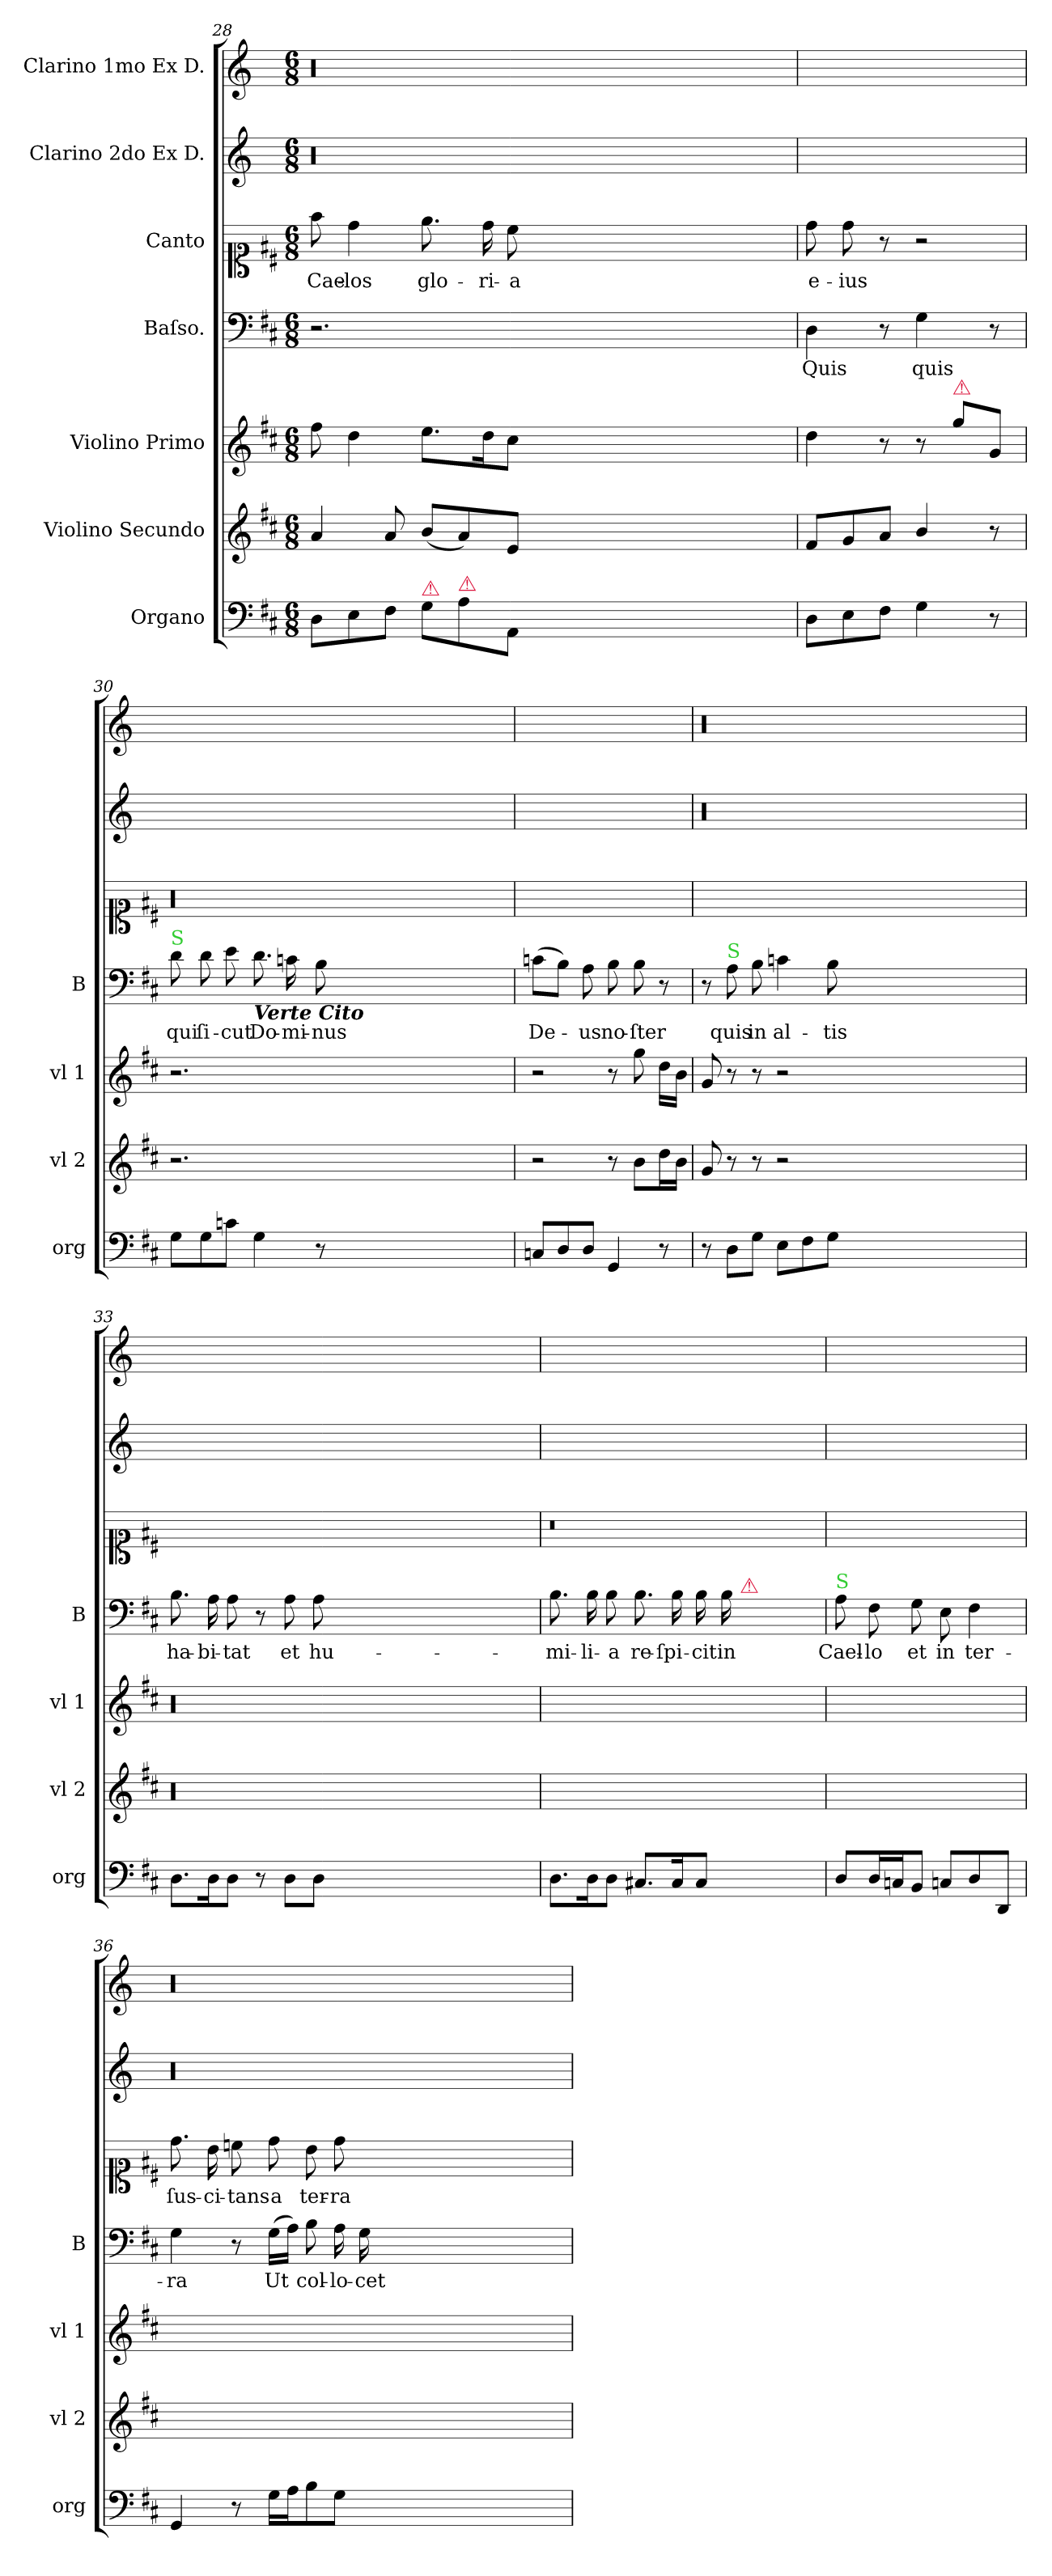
**kern	**kern	**kern	**kern	**text	**kern	**text	**kern	**kern
*part7	*part6	*part5	*part4	*part4	*part3	*part3	*part2	*part1
*staff7	*staff6	*staff5	*staff4	*staff4	*staff3	*staff3	*staff2	*staff1
*I"Organo	*I"Violino Secundo	*I"Violino Primo	*I"Baſso.	*	*I"Canto	*	*I"Clarino 2do Ex D.	*I"Clarino 1mo Ex D.
*I'org	*I'vl 2	*I'vl 1	*I'B	*	*	*	*	*
*clefF4	*clefG2	*clefG2	*clefF4	*	*clefC1	*	*clefG2	*clefG2
*	*	*	*	*	*	*	*ITrd-1c-2	*ITrd-1c-2
*k[f#c#]	*k[f#c#]	*k[f#c#]	*k[f#c#]	*	*k[f#c#]	*	*k[f#c#]	*k[f#c#]
*M6/8	*M6/8	*M6/8	*M6/8	*	*M6/8	*	*M6/8	*M6/8
=28	=28	=28	=28	=28	=28	=28	=28	=28
!	!	!	!	!	!	!	!LO:N:vis=00	!LO:N:vis=00
8D\L	4a/	8ff#\	2.r	.	8ff#\	Cae-	0.r	0.r
8E\	.	4dd\	.	.	4dd\	-los	.	.
8F#\J	8a/	.	.	.	.	.	.	.
!LO:TX:a:color=crimson:t=⚠	!	!	!	!	!	!	!	!
8G\L	(<8b/L	8.ee\L	.	.	8.ee\	glo-	.	.
!LO:TX:a:color=crimson:t=⚠	!	!	!	!	!	!	!	!
8A\	8a/)	.	.	.	.	.	.	.
.	.	16dd\K	.	.	16dd\	-ri-	.	.
8AA/J	8e/J	8cc#\J	.	.	8cc#\	-a	.	.
0ryy	0ryy	0ryy	0ryy	.	0ryy	.	.	.
4ryy	4ryy	4ryy	4ryy	.	4ryy	.	.	.
=29	=29	=29	=29	=29	=29	=29	=29	=29
8D\L	8f#/L	4dd\	4D\	Quis	8dd\	e-	2.ryy	2.ryy
8E\	8g/	.	.	.	8dd\	-ius	.	.
8F#\J	8a/J	8r	8r	.	8r	.	.	.
!	!	!	!	!	!LO:N:vis=2	!	!	!
4G\	4b/	8r	4G\	quis	4.r	.	.	.
!	!	!LO:TX:a:color=crimson:t=⚠	!	!	!	!	!	!
.	.	8gg\L	.	.	.	.	.	.
8r	8r	8g/J	8r	.	.	.	.	.
=30	=30	=30	=30	=30	=30	=30	=30	=30
!	!	!	!LO:TX:a:color=limegreen:t=S	!	!	!	!	!
!	!	!	!	!	!LO:N:vis=00	!	!	!
8G\L	2.r	2.r	8d\	qui	0.r	.	0.ryy	0.ryy
8G\	.	.	8d\	ſi-	.	.	.	.
8cn\J	.	.	8e\	-cut	.	.	.	.
!	!	!	!LO:TX:b:Bi:t=Verte Cito	!	!	!	!	!
4G\	.	.	8.d\	Do-	.	.	.	.
.	.	.	16cn\	-mi-	.	.	.	.
8r	.	.	8B\	-nus	.	.	.	.
0ryy	0ryy	0ryy	0ryy	.	.	.	.	.
4ryy	4ryy	4ryy	4ryy	.	.	.	.	.
=31	=31	=31	=31	=31	=31	=31	=31	=31
!	!LO:N:vis=2	!LO:N:vis=2	!	!	!	!	!	!
8Cn/L	4.r	4.r	(>8cn\L	De-	2.ryy	.	2.ryy	2.ryy
8D/	.	.	8B\J)	.	.	.	.	.
8D/J	.	.	8A\	-us	.	.	.	.
4GG/	8r	8r	8B\	no-	.	.	.	.
.	8b\L	8gg\	8B\	-ſter	.	.	.	.
8r	16dd\L	16dd\LL	8r	.	.	.	.	.
.	16b\JJ	16b\JJ	.	.	.	.	.	.
=32	=32	=32	=32	=32	=32	=32	=32	=32
!	!	!	!	!	!	!	!LO:N:vis=00	!LO:N:vis=00
8r	8g/	8g/	8r	.	0.ryy	.	0.r	0.r
!	!	!	!LO:TX:a:color=limegreen:t=S	!	!	!	!	!
8D\L	8r	8r	8A\	quis	.	.	.	.
8G\J	8r	8r	8B\	in	.	.	.	.
!	!LO:N:vis=2	!LO:N:vis=2	!	!	!	!	!	!
8E\L	4.r	4.r	4cn\	al-	.	.	.	.
8F#\	.	.	.	.	.	.	.	.
8G\J	.	.	8B\	-tis	.	.	.	.
0ryy	0ryy	0ryy	0ryy	.	.	.	.	.
4ryy	4ryy	4ryy	4ryy	.	.	.	.	.
=33	=33	=33	=33	=33	=33	=33	=33	=33
!	!LO:N:vis=00	!LO:N:vis=00	!	!	!	!	!	!
8.D\L	0.r	0.r	8.B\	ha-	0.ryy	.	0.ryy	0.ryy
16D\K	.	.	16A\	-bi-	.	.	.	.
8D\J	.	.	8A\	-tat	.	.	.	.
8r	.	.	8r	.	.	.	.	.
8D\L	.	.	8A\	et	.	.	.	.
8D\J	.	.	8A\	hu-	.	.	.	.
0ryy	.	.	0ryy	.	.	.	.	.
4ryy	.	.	4ryy	.	.	.	.	.
=34	=34	=34	=34	=34	=34	=34	=34	=34
!	!	!	!	!	!LO:N:vis=0	!	!	!
8.D\L	1.ryy	1.ryy	8.B\	-mi-	1.r	.	1.ryy	1.ryy
16D\K	.	.	16B\	-li-	.	.	.	.
8D\J	.	.	8B\	-a	.	.	.	.
8.C#X/L	.	.	8.B\	re-	.	.	.	.
16C#/K	.	.	16B\	-ſpi-	.	.	.	.
8C#/J	.	.	16B\	-cit	.	.	.	.
.	.	.	16B\	in	.	.	.	.
!	!	!	!LO:TX:a:color=crimson:t=⚠	!	!	!	!	!
2.ryy	.	.	2.ryy	.	.	.	.	.
=35	=35	=35	=35	=35	=35	=35	=35	=35
!	!	!	!LO:TX:a:color=limegreen:t=S	!	!	!	!	!
8D/L	2.ryy	2.ryy	8A\	Cael-	2.ryy	.	2.ryy	2.ryy
16D/L	.	.	8F#\	-lo	.	.	.	.
16Cn/J	.	.	.	.	.	.	.	.
8BB/J	.	.	8G\	et	.	.	.	.
8Cn/L	.	.	8E\	in	.	.	.	.
8D/	.	.	4F#\	ter-	.	.	.	.
8DD/J	.	.	.	.	.	.	.	.
=36	=36	=36	=36	=36	=36	=36	=36	=36
!	!	!	!	!	!	!	!LO:N:vis=00	!LO:N:vis=00
4GG/	0.ryy	0.ryy	4G\	-ra	8.dd\	ſus-	0.r	0.r
.	.	.	.	.	16b\	-ci-	.	.
8r	.	.	8r	.	8ccn\	-tans	.	.
16G\LL	.	.	(>16G\LL	Ut	8dd\	a	.	.
16A\J	.	.	16A\JJ)	.	.	.	.	.
8B\	.	.	8B\	col-	8b\	ter-	.	.
8G\J	.	.	16A\	-lo-	8dd\	-ra	.	.
.	.	.	16G\	-cet	.	.	.	.
0ryy	.	.	0ryy	.	0ryy	.	.	.
4ryy	.	.	4ryy	.	4ryy	.	.	.
=	=	=	=	=	=	=	=	=
*-	*-	*-	*-	*-	*-	*-	*-	*-
